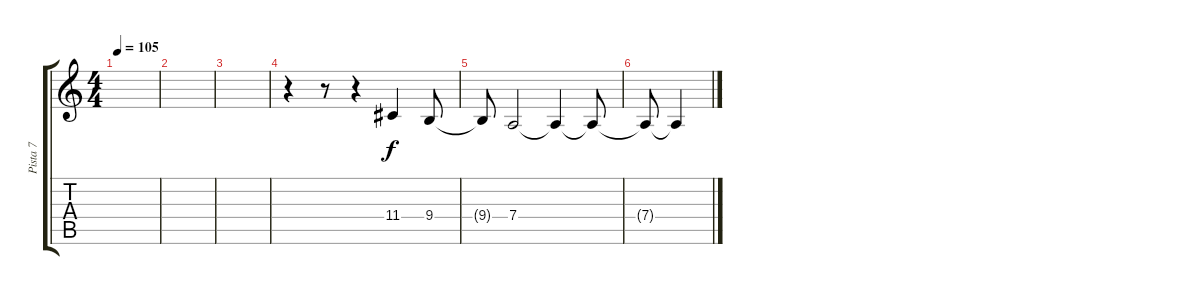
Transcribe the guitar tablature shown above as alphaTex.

\track ("Pista 7" "Pista 7") {instrument violin}
\staff {score tabs}
\tuning (E4 B3 G3 D3 A2 E2) {hide}
\ts (4 4)
\tempo 105
\clef g2
\ks c
|
|
|
r.4 r.8 r.4 11.4.4 9.4.8 |
9.4{t}.8 7.4.2{volume 3} 7.4{t}.4 7.4{t}.8 |
7.4{t}.8 7.4{t}.4
